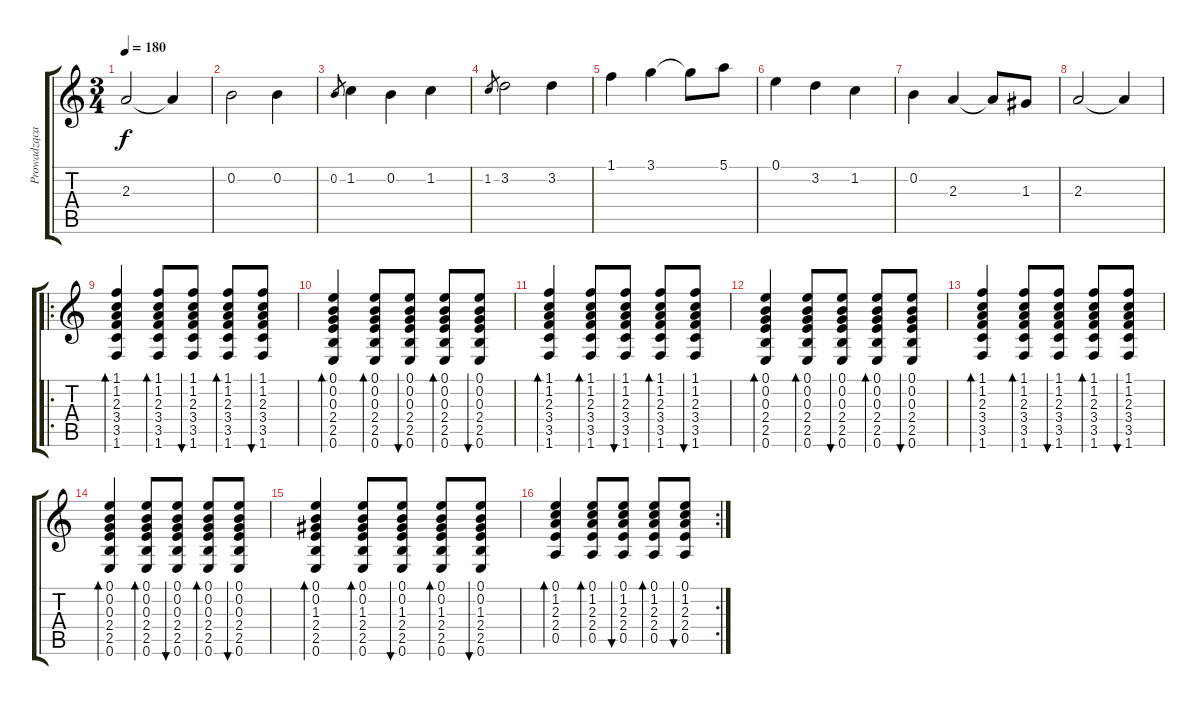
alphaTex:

\track ("Prowadząca" "Prowadząca") {instrument acousticguitarsteel}
\staff {score tabs}
\tuning (E4 B3 G3 D3 A2 E2) {hide}
\ts (3 4)
\tempo 180
\clef g2
\ks c
2.3.2{dy f} 2.3{t}.4 |
0.2.2 0.2.4 |
0.2.8{gr} 1.2.4 0.2.4 1.2.4 |
1.2.8{gr} 3.2.2 3.2.4 |
1.1.4 3.1.4 3.1{t}.8 5.1.8 |
0.1.4 3.2.4 1.2.4 |
0.2.4 2.3.4 2.3{t}.8 1.3.8 |
2.3.2 2.3{t}.4 |
\ro
(1.1 1.2 2.3 3.4 3.5 1.6).4{bd 120} (1.1 1.2 2.3 3.4 3.5 1.6).8{bd 120} (1.1 1.2 2.3 3.4 3.5 1.6).8{bu 120} (1.1 1.2 2.3 3.4 3.5 1.6).8{bd 120} (1.1 1.2 2.3 3.4 3.5 1.6).8{bu 120} |
(0.1 0.2 0.3 2.4 2.5 0.6).4{bd 120} (0.1 0.2 0.3 2.4 2.5 0.6).8{bd 120} (0.1 0.2 0.3 2.4 2.5 0.6).8{bu 120} (0.1 0.2 0.3 2.4 2.5 0.6).8{bd 120} (0.1 0.2 0.3 2.4 2.5 0.6).8{bu 120} |
(1.1 1.2 2.3 3.4 3.5 1.6).4{bd 120} (1.1 1.2 2.3 3.4 3.5 1.6).8{bd 120} (1.1 1.2 2.3 3.4 3.5 1.6).8{bu 120} (1.1 1.2 2.3 3.4 3.5 1.6).8{bd 120} (1.1 1.2 2.3 3.4 3.5 1.6).8{bu 120} |
(0.1 0.2 0.3 2.4 2.5 0.6).4{bd 120} (0.1 0.2 0.3 2.4 2.5 0.6).8{bd 120} (0.1 0.2 0.3 2.4 2.5 0.6).8{bu 120} (0.1 0.2 0.3 2.4 2.5 0.6).8{bd 120} (0.1 0.2 0.3 2.4 2.5 0.6).8{bu 120} |
(1.1 1.2 2.3 3.4 3.5 1.6).4{bd 120} (1.1 1.2 2.3 3.4 3.5 1.6).8{bd 120} (1.1 1.2 2.3 3.4 3.5 1.6).8{bu 120} (1.1 1.2 2.3 3.4 3.5 1.6).8{bd 120} (1.1 1.2 2.3 3.4 3.5 1.6).8{bu 120} |
(0.1 0.2 0.3 2.4 2.5 0.6).4{bd 120} (0.1 0.2 0.3 2.4 2.5 0.6).8{bd 120} (0.1 0.2 0.3 2.4 2.5 0.6).8{bu 120} (0.1 0.2 0.3 2.4 2.5 0.6).8{bd 120} (0.1 0.2 0.3 2.4 2.5 0.6).8{bu 120} |
(0.1 0.2 1.3 2.4 2.5 0.6).4{bd 120} (0.1 0.2 1.3 2.4 2.5 0.6).8{bd 120} (0.1 0.2 1.3 2.4 2.5 0.6).8{bu 120} (0.1 0.2 1.3 2.4 2.5 0.6).8{bd 120} (0.1 0.2 1.3 2.4 2.5 0.6).8{bu 120} |
\rc 2
(0.1 1.2 2.3 2.4 0.5).4{bd 120} (0.1 1.2 2.3 2.4 0.5).8{bd 120} (0.1 1.2 2.3 2.4 0.5).8{bu 120} (0.1 1.2 2.3 2.4 0.5).8{bd 120} (0.1 1.2 2.3 2.4 0.5).8{bu 120}
